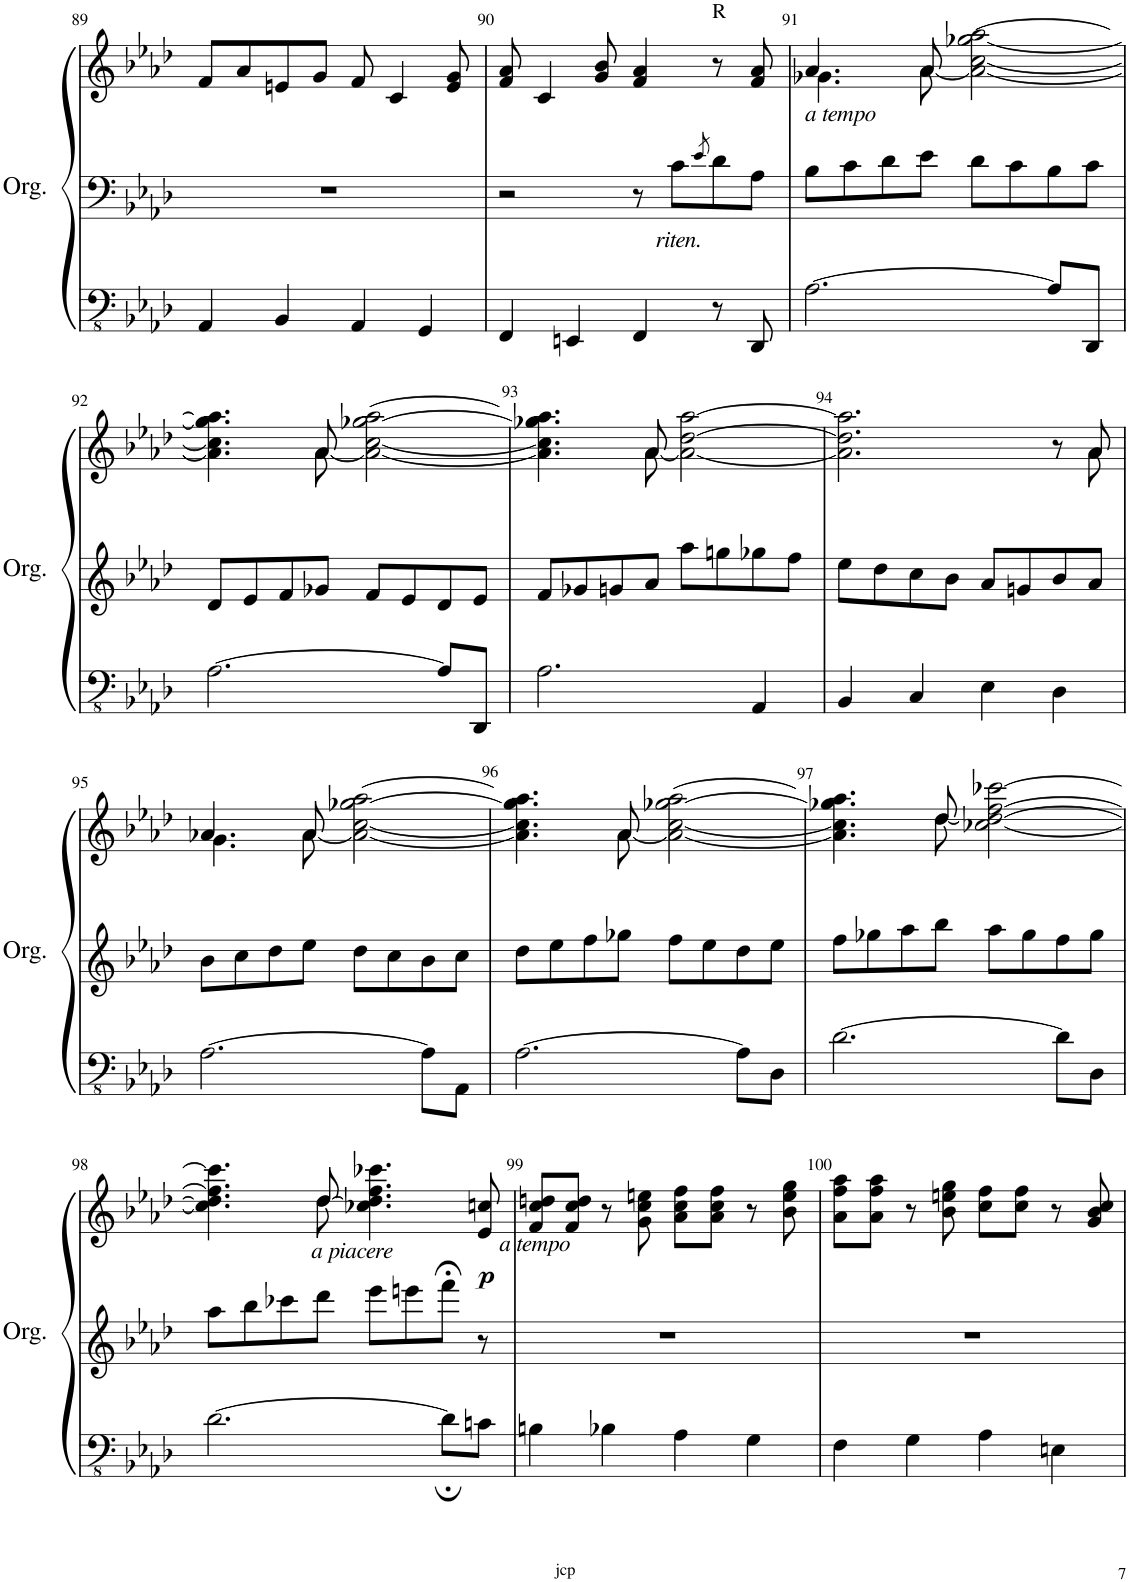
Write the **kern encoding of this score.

**kern	**kern	**kern	**dynam
*part1	*part1	*part1	*part1
*staff3	*staff2	*staff1	*staff1/2/3
*I"Orgue à tuyaux	*	*	*
*I'Org.	*	*	*
!!LO:PB:g=z
*clefFv4	*clefF4	*clefG2	*
*k[b-e-a-d-]	*k[b-e-a-d-]	*k[b-e-a-d-]	*
*M4/4	*M4/4	*M4/4	*
*met(c)	*met(c)	*met(c)	*
=89	=89	=89	=89
4AAA-/	1r	8f/L	.
.	.	8a-/	.
4BBB-/	.	8en/	.
.	.	8g/J	.
4AAA-/	.	8f/	.
.	.	4c/	.
4GGG/	.	.	.
.	.	8e/ 8g/	.
=90	=90	=90	=90
4FFF/	2r	8f/ 8a-/	.
.	.	4c/	.
4EEEn/	.	.	.
.	.	8g/ 8b-/	.
4FFF/	8r	4f/ 4a-/	.
!	!LO:TX:b:i:t=riten.	!	!
.	8c\L	.	.
.	8qe-/	.	.
!	!	!LO:TX:a:t=R	!
8r	8d-\	8r	.
8DDD-/	8A-\J	8f/ 8a-/	.
=91	=91	=91	=91
*	*	*^	*
!	!	!LO:TX:b:i:t=a tempo	!	!
[2.AA-\	8B-\L	4.a-/	4.g-X\	.
.	8c\	.	.	.
.	8d-\	.	.	.
.	8e-\J	[<8a-/	8a-\	.
.	8d-\L	2a-\_ [2cc\ [2gg-X\ [2aa-\	2ryy	.
.	8c\	.	.	.
8AA-/L]	8B-\	.	.	.
8DDD-/J	8c\J	.	.	.
!!LO:LB:g=z	!!
=92	=92	=92	=92	=92
[2.AA-\	8d-/L	4.a-\] 4.cc\] 4.gg-\] 4.aa-\]	4.ryy	.
.	8e-/	.	.	.
.	8f/	.	.	.
.	8g-X/J	[<8a-/	8a-\	.
.	8f/L	2a-\_ [2cc\ [>2gg-X\ [2aa-\	2ryy	.
.	8e-/	.	.	.
8AA-/L]	8d-/	.	.	.
8DDD-/J	8e-/J	.	.	.
=93	=93	=93	=93	=93
2.AA-\	8f/L	4.a-\] 4.cc\] 4.gg-X\] 4.aa-\]	4.ryy	.
.	8g-X/	.	.	.
.	8gn/	.	.	.
.	8a-/J	[<8a-/	8a-\	.
.	8aa-\L	2a-\_ [2dd-\ [2aa-\	2ryy	.
.	8ggn\	.	.	.
4AAA-/	8gg-X\	.	.	.
.	8ff\J	.	.	.
=94	=94	=94	=94	=94
4BBB-/	8ee-\L	2.a-\] 2.dd-\] 2.aa-\]	2..ryy	.
.	8dd-\	.	.	.
4CC/	8cc\	.	.	.
.	8b-\J	.	.	.
4EE-\	8a-/L	.	.	.
.	8gn/	.	.	.
4DD-\	8b-/	8r	.	.
.	8a-/J	8a-/	8a-\	.
!!LO:LB:g=z	!!
=95	=95	=95	=95	=95
[2.AA-\	8b-\L	4.a-X/	4.g\	.
.	8cc\	.	.	.
.	8dd-\	.	.	.
.	8ee-\J	[<8a-/	8a-\	.
.	8dd-\L	2a-\_ [2cc\ [>2gg-X\ [2aa-\	2ryy	.
.	8cc\	.	.	.
8AA-\L]	8b-\	.	.	.
8AAA-\J	8cc\J	.	.	.
=96	=96	=96	=96	=96
[2.AA-\	8dd-\L	4.a-\] 4.cc\] 4.gg-\] 4.aa-\]	4.ryy	.
.	8ee-\	.	.	.
.	8ff\	.	.	.
.	8gg-X\J	[<8a-/	8a-\	.
.	8ff\L	2a-\_ [2cc\ [>2gg-X\ [2aa-\	2ryy	.
.	8ee-\	.	.	.
8AA-\L]	8dd-\	.	.	.
8DD-\J	8ee-\J	.	.	.
=97	=97	=97	=97	=97
[2.D-\	8ff\L	4.a-\] 4.cc\] 4.gg-X\] 4.aa-\]	4.ryy	.
.	8gg-X\	.	.	.
.	8aa-\	.	.	.
.	8bb-\J	[<8dd-/	8dd-\	.
.	8aa-\L	[2cc-X\ 2dd-\_ [2ff\ [2ccc-X\	2ryy	.
.	8gg-\	.	.	.
8D-\L]	8ff\	.	.	.
8DD-\J	8gg-\J	.	.	.
!!LO:LB:g=z	!!
=98	=98	=98	=98	=98
[2.D-\	8aa-\L	4.cc-\] 4.dd-\] 4.ff\] 4.ccc-\]	4.ryy	.
.	8bb-\	.	.	.
.	8ccc-X\	.	.	.
!	!	!LO:TX:b:i:t=a piacere	!	!
.	8ddd-\J	[8dd-/	8dd-\	.
.	8eee-\L	4.cc-X\ 4.dd-\] 4.ff\ 4.ccc-X\	2ryy	.
.	8eeen\	.	.	.
8D-;\L]	8fff;<\J	.	.	.
!	!	!LO:TX:b:i:t=a tempo	!	!
!	!	!	!	!LO:DY:b
8Cn\J	8r	8e-/ 8ccn/	.	p
*	*	*v	*v	*
=99	=99	=99	=99
4BBn\	1r	8f/ 8cc/ 8ddn/L	.
.	.	8f/ 8cc/ 8dd/J	.
4BB-X\	.	8r	.
.	.	8g\ 8cc\ 8een\	.
4AA-\	.	8a-\ 8cc\ 8ff\L	.
.	.	8a-\ 8cc\ 8ff\J	.
4GG\	.	8r	.
.	.	8b-\ 8ee\ 8gg\	.
=100	=100	=100	=100
4FF\	1r	8a-\ 8ff\ 8aa-\L	.
.	.	8a-\ 8ff\ 8aa-\J	.
4GG\	.	8r	.
.	.	8b-\ 8een\ 8gg\	.
4AA-\	.	8cc\ 8ff\L	.
.	.	8cc\ 8ff\J	.
4EEn\	.	8r	.
.	.	8g/ 8b-/ 8cc/	.
=	=	=	=
*-	*-	*-	*-
